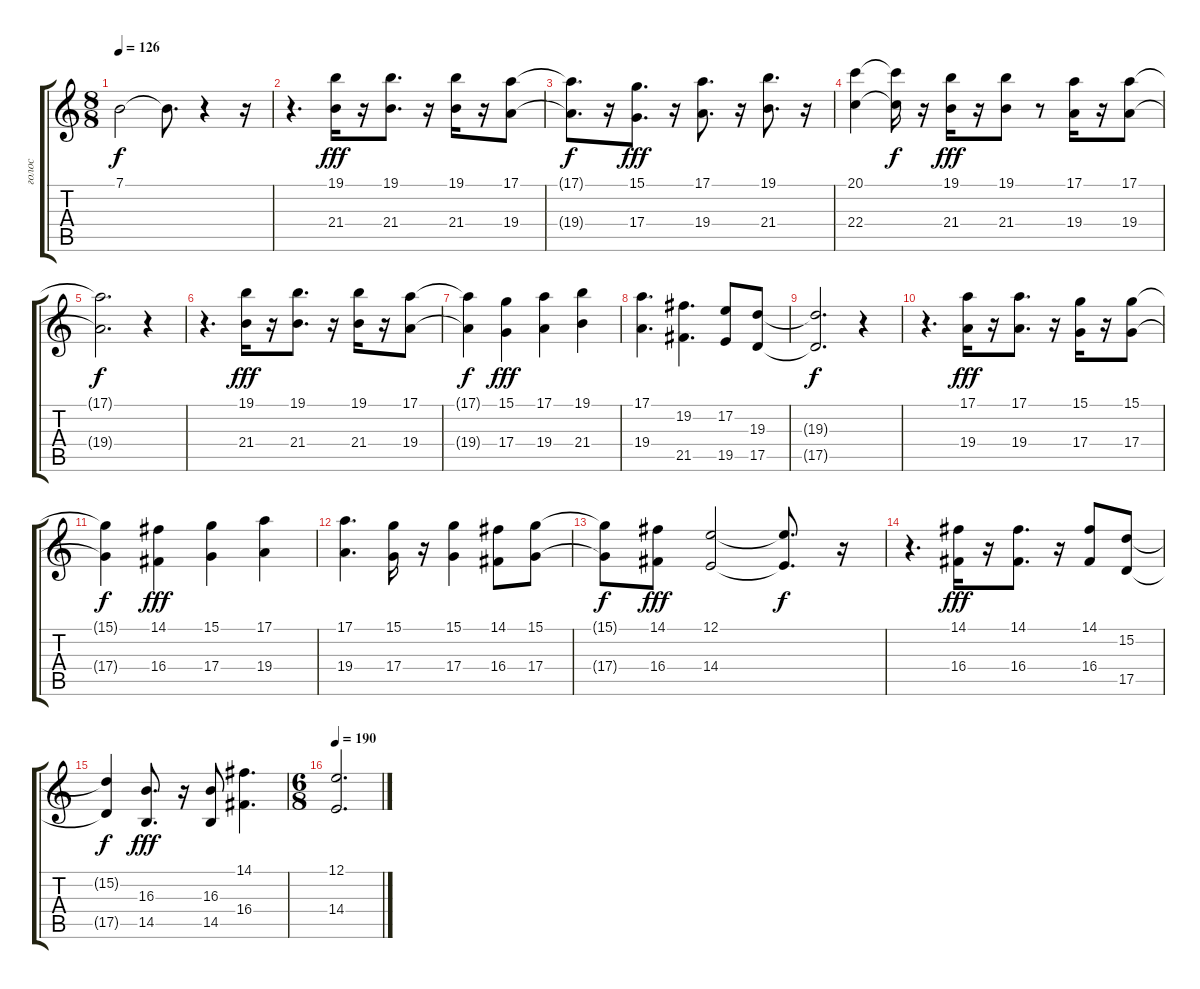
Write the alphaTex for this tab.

\track ("голос" "голос") {mute instrument fx5brightness}
\staff {score tabs}
\tuning (E4 B3 G3 D3 A2 E2) {hide}
\ts (8 8)
\tempo 126
\clef g2
\ks c
7.1{t}.2{dy f} 7.1{t}.8{d} r.4 r.16 |
r.4{d} (19.1 21.4).16{dy fff} r.16 (19.1 21.4).8{d} r.16 (19.1 21.4).16 r.16 (17.1 19.4).8 |
(17.1{t} 19.4{t}).8{d dy f} r.16 (15.1 17.4).8{d dy fff} r.16 (17.1 19.4).8{d} r.16 (19.1 21.4).8{d} r.16 |
(20.1 22.4).4 (20.1{t} 22.4{t}).16{dy f} r.16 (19.1 21.4).16{dy fff} r.16 (19.1 21.4).8 r.8 (17.1 19.4).16 r.16 (17.1 19.4).8 |
(17.1{t} 19.4{t}).2{d dy f} r.4 |
r.4{d} (19.1 21.4).16{dy fff} r.16 (19.1 21.4).8{d} r.16 (19.1 21.4).16 r.16 (17.1 19.4).8 |
(17.1{t} 19.4{t}).4{dy f} (15.1 17.4).4{dy fff} (17.1 19.4).4 (19.1 21.4).4 |
(17.1 19.4).4{d} (19.2 21.5).4{d} (17.2 19.5).8 (19.3 17.5).8 |
(19.3{t} 17.5{t}).2{d dy f} r.4 |
r.4{d} (17.1 19.4).16{dy fff} r.16 (17.1 19.4).8{d} r.16 (15.1 17.4).16 r.16 (15.1 17.4).8 |
(15.1{t} 17.4{t}).4{dy f} (14.1 16.4).4{dy fff} (15.1 17.4).4 (17.1 19.4).4 |
(17.1 19.4).4{d} (15.1 17.4).16 r.16 (15.1 17.4).4 (14.1 16.4).8 (15.1 17.4).8 |
(15.1{t} 17.4{t}).8{dy f} (14.1 16.4).8{dy fff} (12.1 14.4).2 (12.1{t} 14.4{t}).8{d dy f} r.16 |
r.4{d} (14.1 16.4).16{dy fff} r.16 (14.1 16.4).8{d} r.16 (14.1 16.4).8 (15.2 17.5).8 |
(15.2{t} 17.5{t}).4{dy f} (16.3 14.5).8{d dy fff} r.16 (16.3 14.5).8 (14.1 16.4).4{d} |
\ts (6 8)
\tempo 190
(12.1 14.4).2{d}
